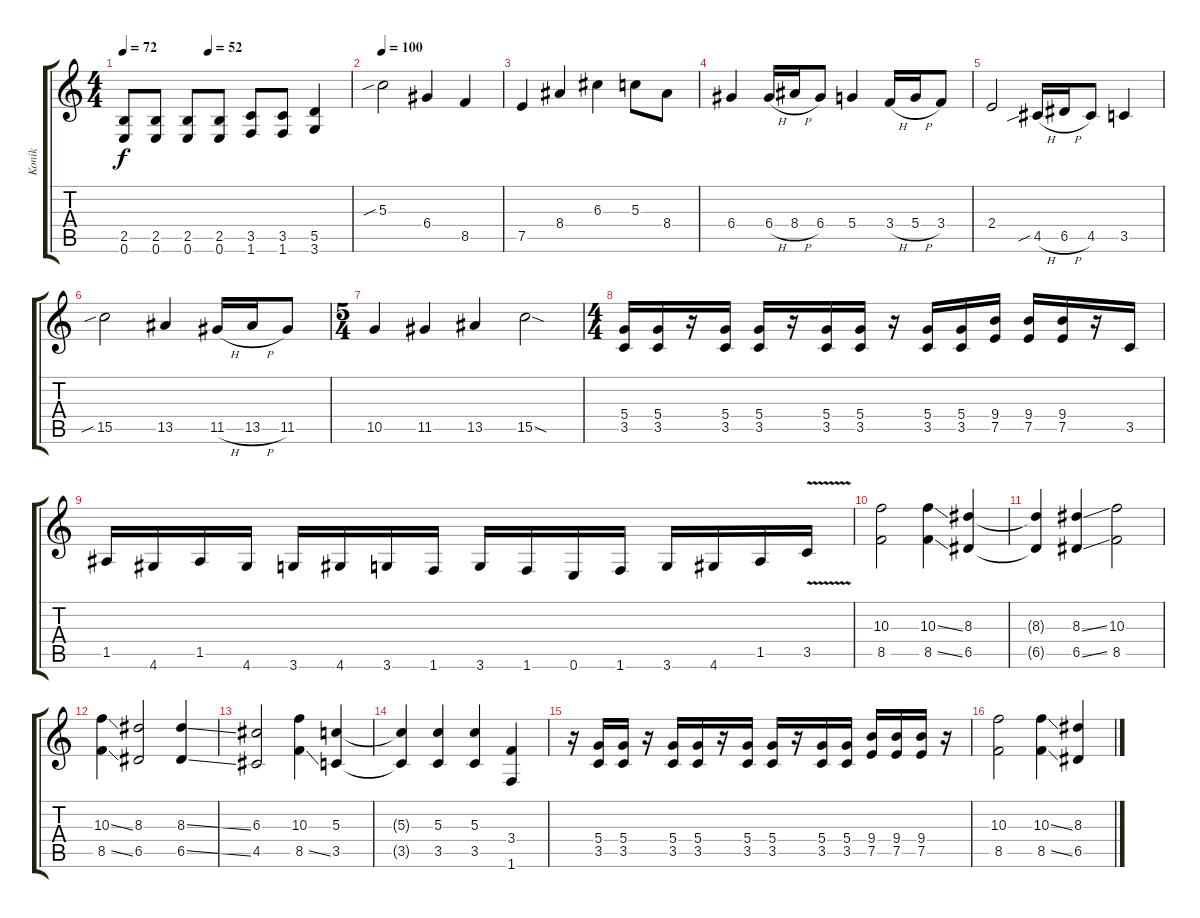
\track ("Konik" "Konik") {instrument distortionguitar}
\staff {score tabs}
\tuning (E4 B3 G3 D3 A2 E2) {hide}
\ts (4 4)
\tempo 72
\tempo (52 0.375)
\clef g2
\ks c
(2.5 0.6).8{dy f} (2.5 0.6).8 (2.5 0.6).8 (2.5 0.6).8 (3.5 1.6).8 (3.5 1.6).8 (5.5 3.6).4 |
\tempo 120
\tempo 100
5.3{sib}.2 6.4.4 8.5.4 |
7.5.4 8.4.4 6.3.4 5.3.8 8.4.8 |
6.4.4 6.4{h}.16 8.4{h}.16 6.4.8 5.4.4 3.4{h}.16 5.4{h}.16 3.4.8 |
2.4.2 4.5{sib h}.16 6.5{h}.16 4.5.8 3.5.4 |
15.5{sib}.2 13.5.4 11.5{h}.16 13.5{h}.16 11.5.8 |
\ts (5 4)
10.5.4 11.5.4 13.5.4 15.5{sod}.2 |
\ts (4 4)
(5.4 3.5).16 (5.4 3.5).16 r.16 (5.4 3.5).16 (5.4 3.5).16 r.16 (5.4 3.5).16 (5.4 3.5).16 r.16 (5.4 3.5).16 (5.4 3.5).16 (9.4 7.5).16 (9.4 7.5).16 (9.4 7.5).16 r.16 3.5.16 |
1.5.16 4.6.16 1.5.16 4.6.16 3.6.16 4.6.16 3.6.16 1.6.16 3.6.16 1.6.16 0.6.16 1.6.16 3.6.16 4.6.16 1.5.16 3.5{v}.16 |
(10.3 8.5).2 (10.3{ss} 8.5{ss}).4 (8.3 6.5).4 |
(8.3{t} 6.5{t}).4 (8.3{ss} 6.5{ss}).4 (10.3 8.5).2 |
(10.3{ss} 8.5{ss}).4 (8.3 6.5).2 (8.3{ss} 6.5{ss}).4 |
(6.3 4.5).2 (10.3 8.5{ss}).4 (5.3 3.5).4 |
(5.3{t} 3.5{t}).4 (5.3 3.5).4 (5.3 3.5).4 (3.4 1.6).4 |
r.16 (5.4 3.5).16 (5.4 3.5).16 r.16 (5.4 3.5).16 (5.4 3.5).16 r.16 (5.4 3.5).16 (5.4 3.5).16 r.16 (5.4 3.5).16 (5.4 3.5).16 (9.4 7.5).16 (9.4 7.5).16 (9.4 7.5).16 r.16 |
(10.3 8.5).2 (10.3{ss} 8.5{ss}).4 (8.3 6.5).4
